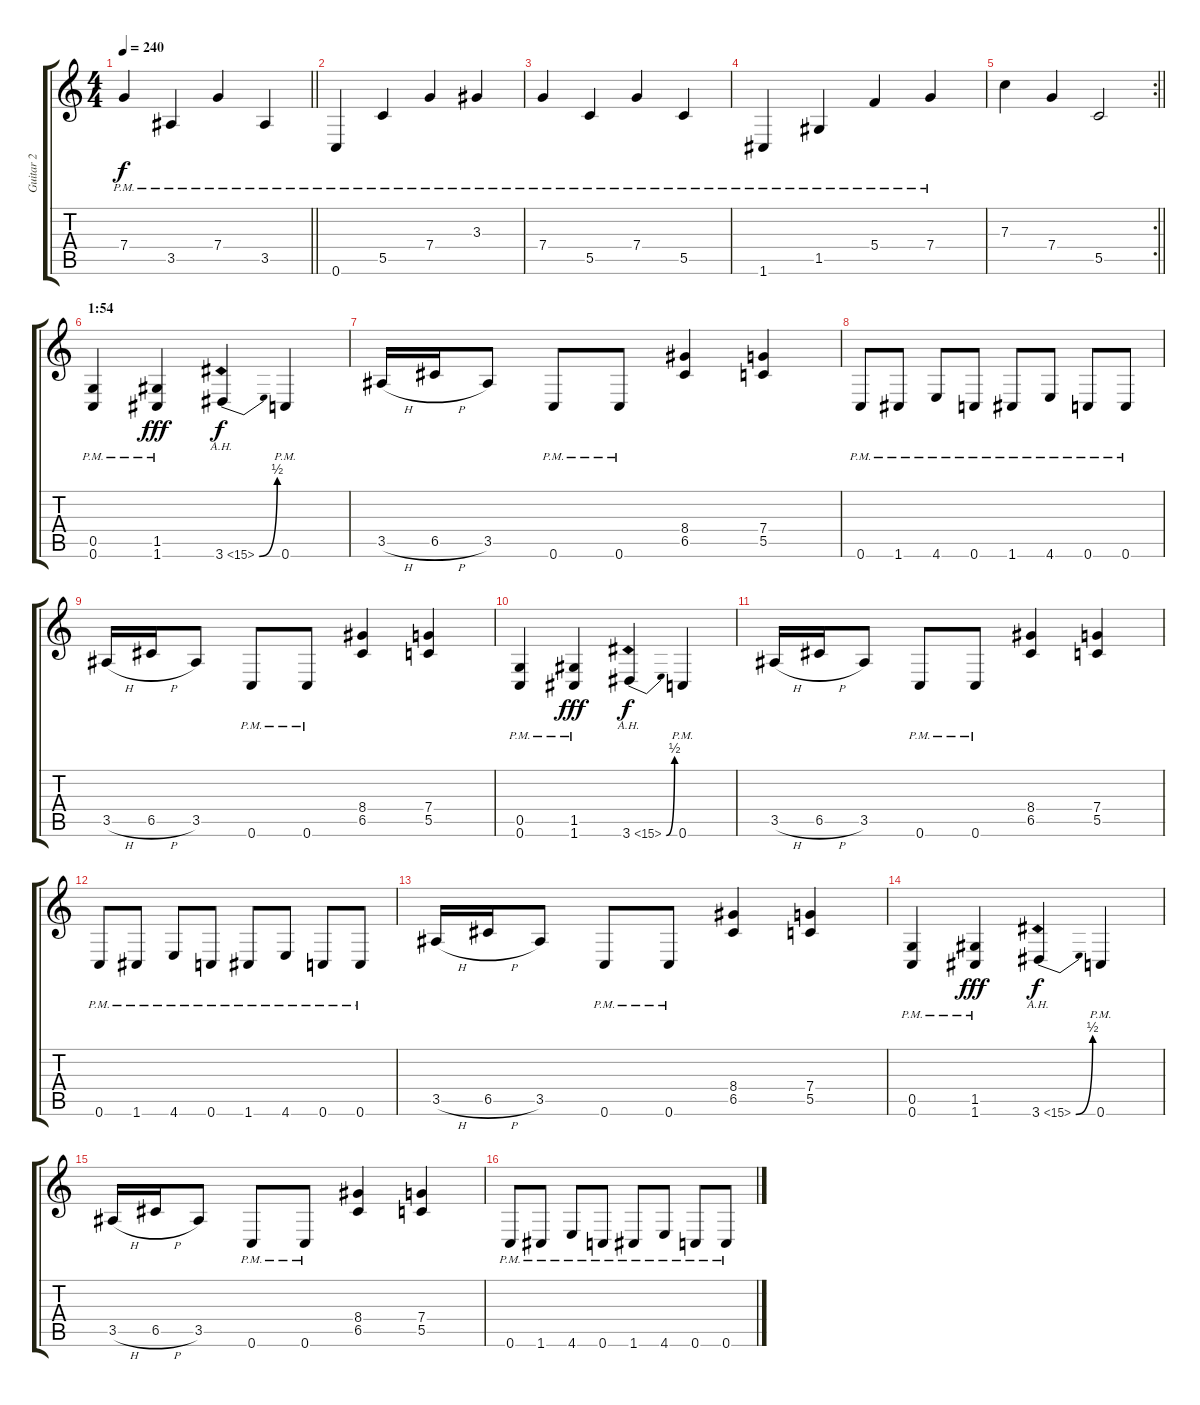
\track ("Guitar 2" "Guitar 2") {instrument distortionguitar}
\staff {score tabs}
\tuning (D4 A3 F3 C3 G2 C2) {hide}
\ts (4 4)
\tempo 240
\clef g2
\barLineRight lightlight
\ks c
7.4{pm}.4{dy f} 3.5{pm}.4 7.4{pm}.4 3.5{pm}.4 |
0.6{pm}.4 5.5{pm}.4 7.4{pm}.4 3.3{pm}.4 |
7.4{pm}.4 5.5{pm}.4 7.4{pm}.4 5.5{pm}.4 |
1.6{pm}.4 1.5{pm}.4 5.4{pm}.4 7.4{pm}.4 |
\rc 2
\barLineRight lightlight
7.3.4 7.4.4 5.5.2 |
\section ("" "1:54")
(0.5{pm} 0.6{pm}).4 (1.5{pm} 1.6{pm}).4{dy fff} 3.6{be (bend 0 0 60 2) ah 12}.4{dy f} 0.6{pm}.4 |
3.5{h}.16 6.5{h}.16 3.5.8 0.6{pm}.8 0.6{pm}.8 (8.4 6.5).4 (7.4 5.5).4 |
0.6{pm}.8 1.6{pm}.8 4.6{pm}.8 0.6{pm}.8 1.6{pm}.8 4.6{pm}.8 0.6{pm}.8 0.6{pm}.8 |
3.5{h}.16 6.5{h}.16 3.5.8 0.6{pm}.8 0.6{pm}.8 (8.4 6.5).4 (7.4 5.5).4 |
(0.5{pm} 0.6{pm}).4 (1.5{pm} 1.6{pm}).4{dy fff} 3.6{be (bend 0 0 60 2) ah 12}.4{dy f} 0.6{pm}.4 |
3.5{h}.16 6.5{h}.16 3.5.8 0.6{pm}.8 0.6{pm}.8 (8.4 6.5).4 (7.4 5.5).4 |
0.6{pm}.8 1.6{pm}.8 4.6{pm}.8 0.6{pm}.8 1.6{pm}.8 4.6{pm}.8 0.6{pm}.8 0.6{pm}.8 |
3.5{h}.16 6.5{h}.16 3.5.8 0.6{pm}.8 0.6{pm}.8 (8.4 6.5).4 (7.4 5.5).4 |
(0.5{pm} 0.6{pm}).4 (1.5{pm} 1.6{pm}).4{dy fff} 3.6{be (bend 0 0 60 2) ah 12}.4{dy f} 0.6{pm}.4 |
3.5{h}.16 6.5{h}.16 3.5.8 0.6{pm}.8 0.6{pm}.8 (8.4 6.5).4 (7.4 5.5).4 |
0.6{pm}.8 1.6{pm}.8 4.6{pm}.8 0.6{pm}.8 1.6{pm}.8 4.6{pm}.8 0.6{pm}.8 0.6{pm}.8
